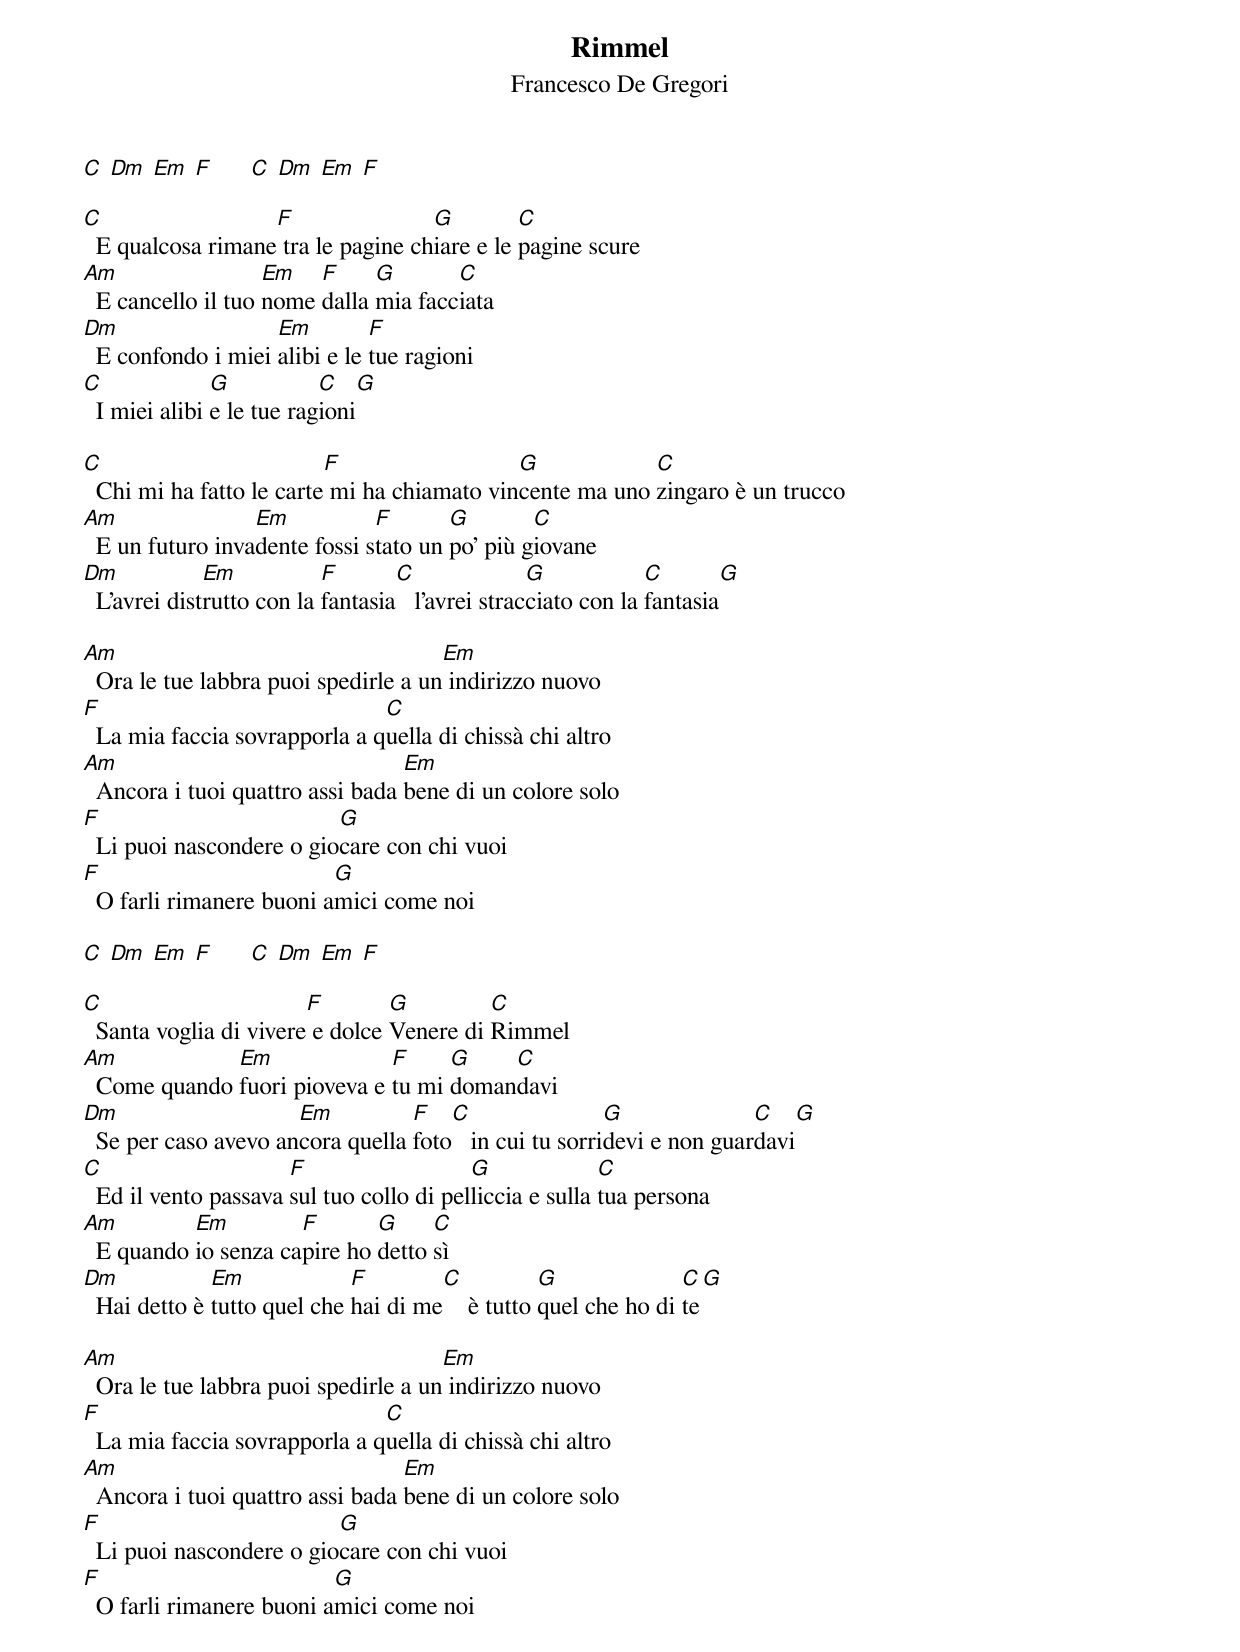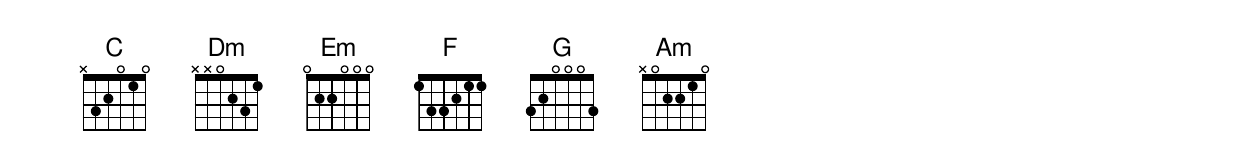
{title: Rimmel}
{subtitle: Francesco De Gregori}

[C] [Dm] [Em] [F]      [C] [Dm] [Em] [F]

[C]  E qualcosa rimane[F] tra le pagine ch[G]iare e le [C]pagine scure
[Am]  E cancello il tuo [Em]nome [F]dalla [G]mia facc[C]iata
[Dm]  E confondo i miei [Em]alibi e le [F]tue ragioni
[C]  I miei alibi [G]e le tue rag[C]ioni[G]

[C]  Chi mi ha fatto le carte[F] mi ha chiamato vin[G]cente ma uno [C]zingaro è un trucco
[Am]  E un futuro inva[Em]dente fossi s[F]tato un [G]po' più g[C]iovane
[Dm]  L'avrei dist[Em]rutto con la [F]fantasia[C]   l'avrei strac[G]ciato con la [C]fantasia[G]

[Am]  Ora le tue labbra puoi spedirle a un[Em] indirizzo nuovo
[F]  La mia faccia sovrapporla a q[C]uella di chissà chi altro
[Am]  Ancora i tuoi quattro assi bada [Em]bene di un colore solo
[F]  Li puoi nascondere o gio[G]care con chi vuoi
[F]  O farli rimanere buoni a[G]mici come noi

[C] [Dm] [Em] [F]      [C] [Dm] [Em] [F]

[C]  Santa voglia di vivere[F] e dolce [G]Venere di [C]Rimmel
[Am]  Come quando [Em]fuori pioveva e [F]tu mi [G]doman[C]davi
[Dm]  Se per caso avevo an[Em]cora quella [F]foto[C]   in cui tu sorri[G]devi e non guar[C]davi[G]
[C]  Ed il vento passava [F]sul tuo collo di pel[G]liccia e sulla [C]tua persona
[Am]  E quando [Em]io senza ca[F]pire ho [G]detto [C]sì
[Dm]  Hai detto è [Em]tutto quel che [F]hai di me[C]    è tutto [G]quel che ho di [C]te[G]

[Am]  Ora le tue labbra puoi spedirle a un[Em] indirizzo nuovo
[F]  La mia faccia sovrapporla a q[C]uella di chissà chi altro
[Am]  Ancora i tuoi quattro assi bada [Em]bene di un colore solo
[F]  Li puoi nascondere o gio[G]care con chi vuoi
[F]  O farli rimanere buoni a[G]mici come noi
